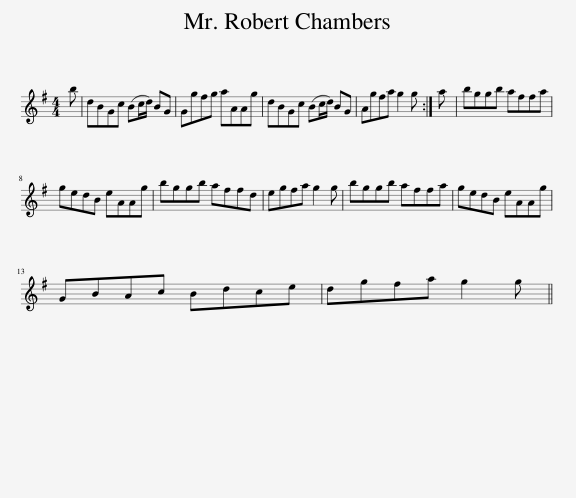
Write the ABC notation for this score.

X:1
L:1/8
M:4/4
I:linebreak $
K:G
V:1 treble
V:1
 b | dBGc (Bc/d/) BG | Ggfg aAAg | dBGc (Bc/d/) BG | Agfa g2 g :| %5
 a | bggb affa |$ gedB eAAg | bggb affd | egfa g2 g | %10
 bggb affa | gedB eAAg |$ GBAc Bdce | dgfa g2 g || %14
